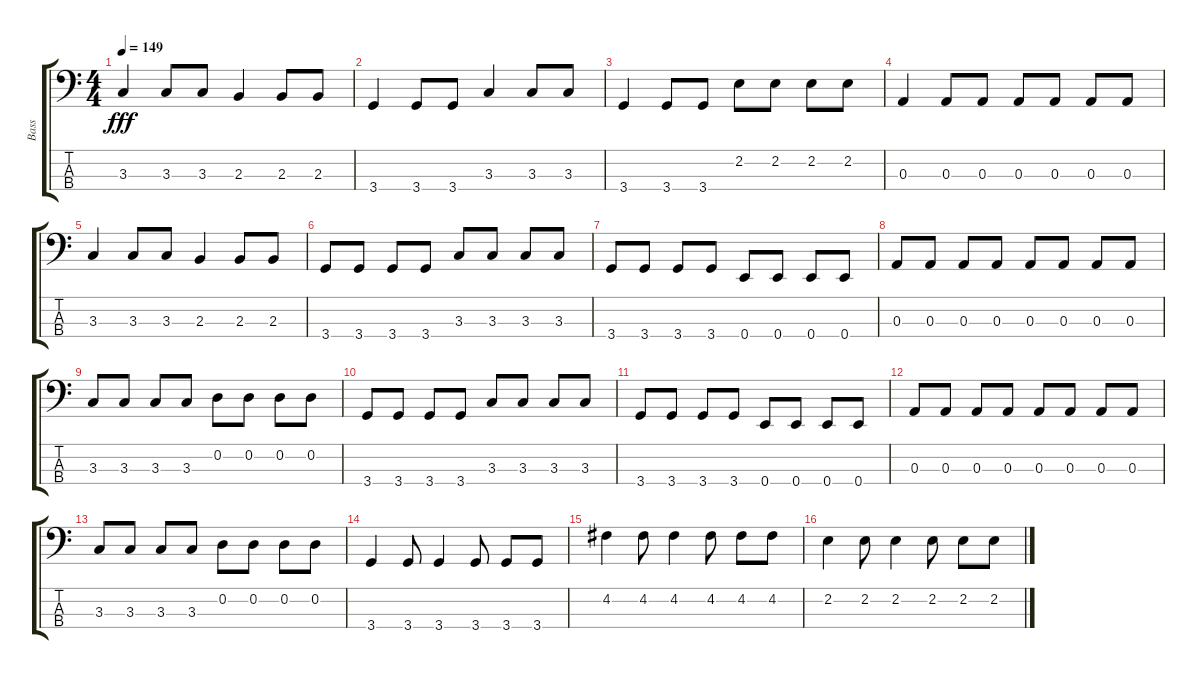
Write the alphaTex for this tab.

\track ("Bass" "Bass") {instrument electricbassfinger}
\staff {score tabs}
\tuning (G2 D2 A1 E1) {hide}
\ts (4 4)
\tempo 149
\clef f4
\ks c
3.3.4{dy fff} 3.3.8 3.3.8 2.3.4 2.3.8 2.3.8 |
3.4.4 3.4.8 3.4.8 3.3.4 3.3.8 3.3.8 |
3.4.4 3.4.8 3.4.8 2.2.8 2.2.8 2.2.8 2.2.8 |
0.3.4 0.3.8 0.3.8 0.3.8 0.3.8 0.3.8 0.3.8 |
3.3.4 3.3.8 3.3.8 2.3.4 2.3.8 2.3.8 |
3.4.8 3.4.8 3.4.8 3.4.8 3.3.8 3.3.8 3.3.8 3.3.8 |
3.4.8 3.4.8 3.4.8 3.4.8 0.4.8 0.4.8 0.4.8 0.4.8 |
0.3.8 0.3.8 0.3.8 0.3.8 0.3.8 0.3.8 0.3.8 0.3.8 |
3.3.8 3.3.8 3.3.8 3.3.8 0.2.8 0.2.8 0.2.8 0.2.8 |
3.4.8 3.4.8 3.4.8 3.4.8 3.3.8 3.3.8 3.3.8 3.3.8 |
3.4.8 3.4.8 3.4.8 3.4.8 0.4.8 0.4.8 0.4.8 0.4.8 |
0.3.8 0.3.8 0.3.8 0.3.8 0.3.8 0.3.8 0.3.8 0.3.8 |
3.3.8 3.3.8 3.3.8 3.3.8 0.2.8 0.2.8 0.2.8 0.2.8 |
3.4.4 3.4.8 3.4.4 3.4.8 3.4.8 3.4.8 |
4.2.4 4.2.8 4.2.4 4.2.8 4.2.8 4.2.8 |
2.2.4 2.2.8 2.2.4 2.2.8 2.2.8 2.2.8
